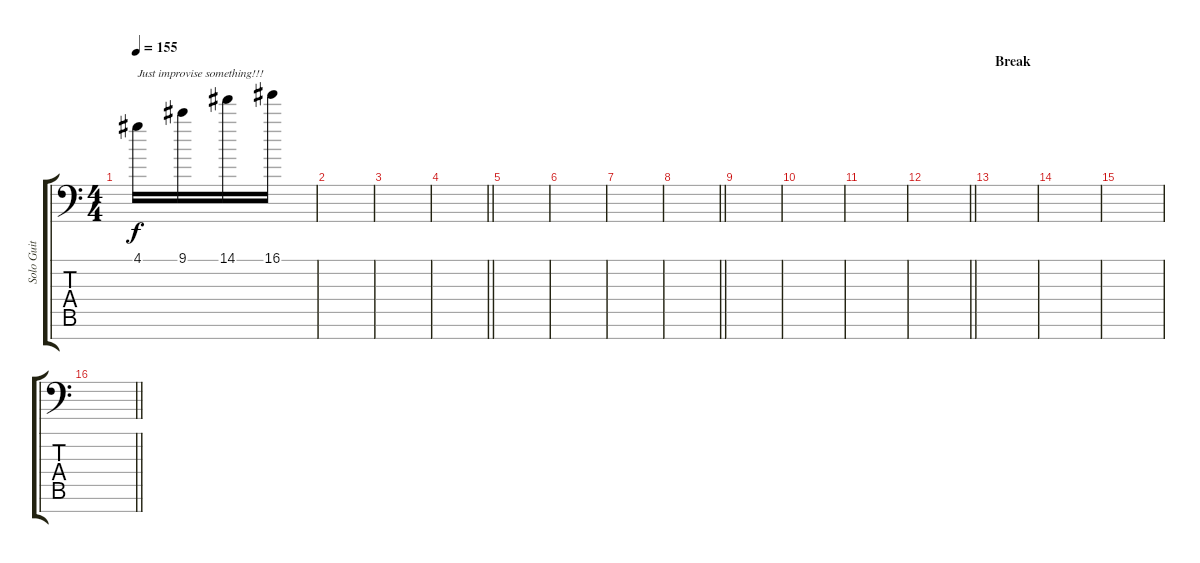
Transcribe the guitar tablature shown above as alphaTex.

\track ("Solo Guit" "Solo Guit") {instrument overdrivenguitar}
\staff {score tabs}
\tuning (E4 B3 G3 D3 A2 E2 C-1) {hide}
\ts (4 4)
\tempo 155
\clef f4
\ks c
4.1.16{txt "Just improvise something!!!" dy f} 9.1.16 14.1.16 16.1.16 |
|
|
\barLineRight lightlight
|
|
|
|
\barLineRight lightlight
|
|
|
|
\barLineRight lightlight
|
\section ("" "Break")
|
|
|
\barLineRight lightlight
